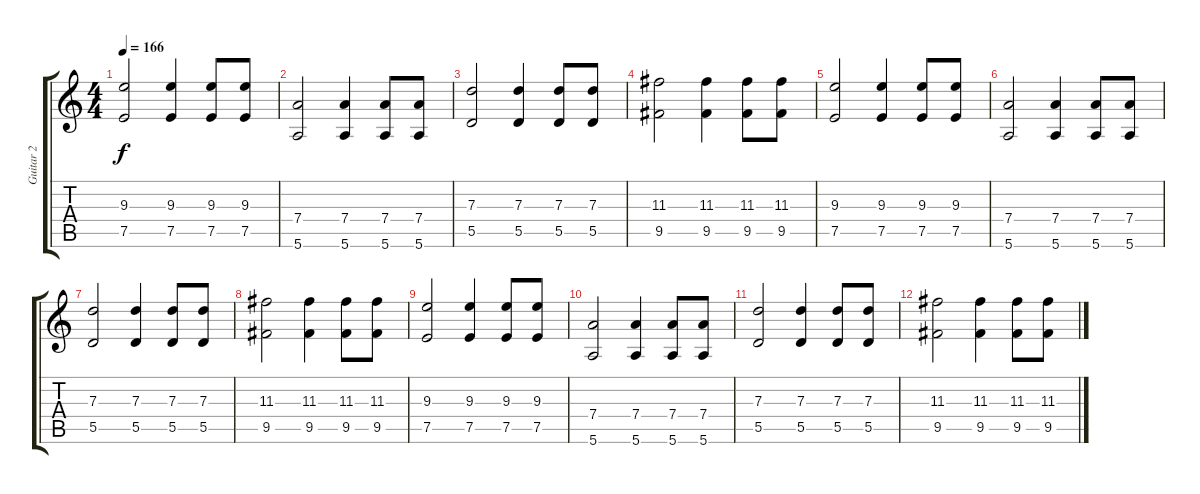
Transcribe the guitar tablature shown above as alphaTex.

\track ("Guitar 2" "Guitar 2") {instrument distortionguitar}
\staff {score tabs}
\tuning (E4 B3 G3 D3 A2 E2) {hide}
\ts (4 4)
\tempo 166
\clef g2
\ks c
(9.3 7.5).2{dy f} (9.3 7.5).4 (9.3 7.5).8 (9.3 7.5).8 |
(7.4 5.6).2 (7.4 5.6).4 (7.4 5.6).8 (7.4 5.6).8 |
(7.3 5.5).2 (7.3 5.5).4 (7.3 5.5).8 (7.3 5.5).8 |
(11.3 9.5).2 (11.3 9.5).4 (11.3 9.5).8 (11.3 9.5).8 |
(9.3 7.5).2 (9.3 7.5).4 (9.3 7.5).8 (9.3 7.5).8 |
(7.4 5.6).2 (7.4 5.6).4 (7.4 5.6).8 (7.4 5.6).8 |
(7.3 5.5).2 (7.3 5.5).4 (7.3 5.5).8 (7.3 5.5).8 |
(11.3 9.5).2 (11.3 9.5).4 (11.3 9.5).8 (11.3 9.5).8 |
(9.3 7.5).2 (9.3 7.5).4 (9.3 7.5).8 (9.3 7.5).8 |
(7.4 5.6).2 (7.4 5.6).4 (7.4 5.6).8 (7.4 5.6).8 |
(7.3 5.5).2 (7.3 5.5).4 (7.3 5.5).8 (7.3 5.5).8 |
(11.3 9.5).2 (11.3 9.5).4 (11.3 9.5).8 (11.3 9.5).8
